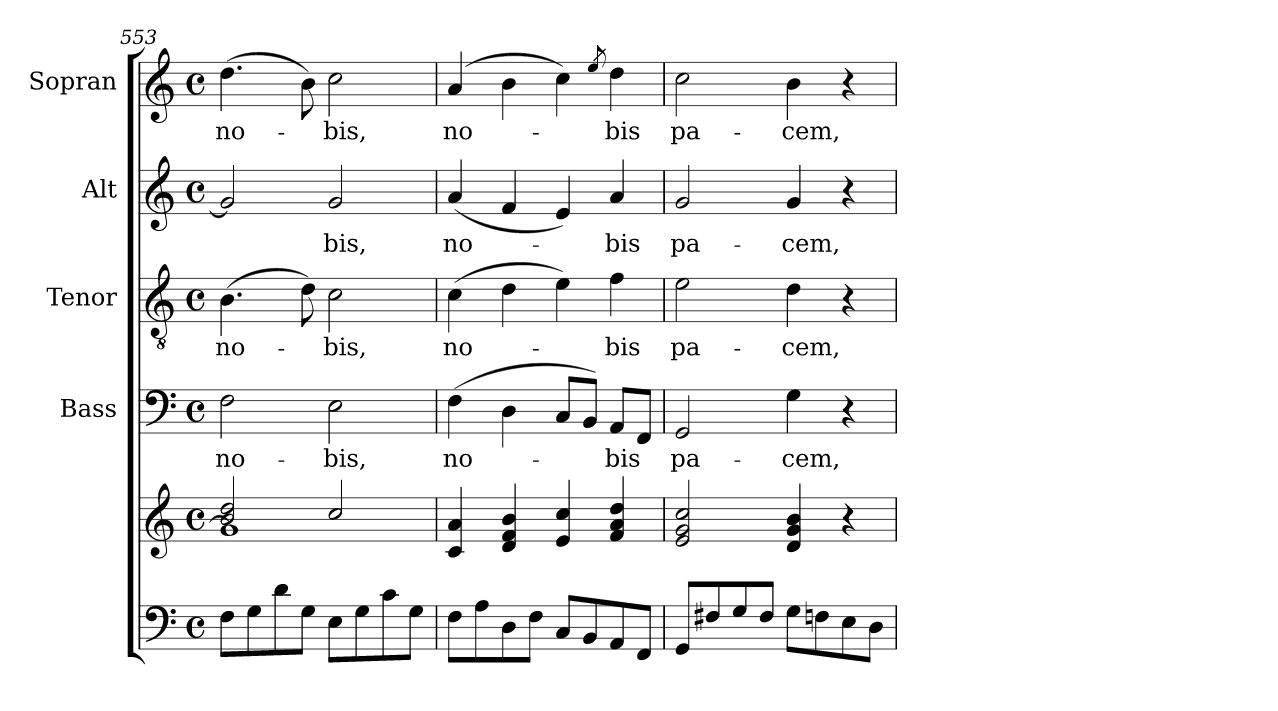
**kern	**kern	**kern	**text	**kern	**text	**kern	**text	**kern	**text
*part5	*part5	*part4	*part4	*part3	*part3	*part2	*part2	*part1	*part1
*staff6	*staff5	*staff4	*staff4	*staff3	*staff3	*staff2	*staff2	*staff1	*staff1
*	*	*I"Bass	*	*I"Tenor	*	*I"Alt	*	*I"Sopran	*
*	*	*I'B.	*	*I'T.	*	*I'A.	*	*I'S.	*
!!LO:PB:g=z
*clefF4	*clefG2	*clefF4	*	*clefGv2	*	*clefG2	*	*clefG2	*
*k[]	*k[]	*k[]	*	*k[]	*	*k[]	*	*k[]	*
*C:	*C:	*C:	*	*C:	*	*C:	*	*C:	*
*M4/4	*M4/4	*M4/4	*	*M4/4	*	*M4/4	*	*M4/4	*
*met(c)	*met(c)	*met(c)	*	*met(c)	*	*met(c)	*	*met(c)	*
=553	=553	=553	=553	=553	=553	=553	=553	=553	=553
*	*^	*	*	*	*	*	*	*	*
!	!	!	!	!LO:LY:b	!	!LO:LY:b	!	!	!	!LO:LY:b
8F\L	2b/ 2dd/	1g]	2F\	no-	(>4.B\	no-	2g/]	.	(>4.dd\	no-
8G\	.	.	.	.	.	.	.	.	.	.
8d\	.	.	.	.	.	.	.	.	.	.
8G\J	.	.	.	.	8d\)	.	.	.	8b\)	.
!	!	!	!	!LO:LY:b	!	!LO:LY:b	!	!LO:LY:b	!	!LO:LY:b
8E\L	2cc/	.	2E\	-bis,	2c\	-bis,	2g/	-bis,	2cc\	-bis,
8G\	.	.	.	.	.	.	.	.	.	.
8c\	.	.	.	.	.	.	.	.	.	.
8G\J	.	.	.	.	.	.	.	.	.	.
*	*v	*v	*	*	*	*	*	*	*	*
=554	=554	=554	=554	=554	=554	=554	=554	=554	=554
!	!	!	!LO:LY:b	!	!LO:LY:b	!	!LO:LY:b	!	!LO:LY:b
8F\L	4c/ 4a/	(>4F\	no-	(>4c\	no-	(<4a/	no-	(4a/	no-
8A\	.	.	.	.	.	.	.	.	.
8D\	4d/ 4f/ 4b/	4D\	.	4d\	.	4f/	.	4b\	.
8F\J	.	.	.	.	.	.	.	.	.
8C/L	4e/ 4cc/	8C/L	.	4e\)	.	4e/)	.	4cc\)	.
8BB/	.	8BB/J)	.	.	.	.	.	.	.
.	.	.	.	.	.	.	.	8qee/	.
!	!	!	!LO:LY:b	!	!LO:LY:b	!	!LO:LY:b	!	!LO:LY:b
8AA/	4f/ 4a/ 4dd/	8AA/L	-bis	4f\	-bis	4a/	-bis	4dd\	-bis
8FF/J	.	8FF/J	.	.	.	.	.	.	.
=555	=555	=555	=555	=555	=555	=555	=555	=555	=555
!	!	!	!LO:LY:b	!	!LO:LY:b	!	!LO:LY:b	!	!LO:LY:b
8GG/L	2e/ 2g/ 2cc/	2GG/	pa-	2e\	pa-	2g/	pa-	2cc\	pa-
8F#X/	.	.	.	.	.	.	.	.	.
8G/	.	.	.	.	.	.	.	.	.
8F#/J	.	.	.	.	.	.	.	.	.
!	!	!	!LO:LY:b	!	!LO:LY:b	!	!LO:LY:b	!	!LO:LY:b
8G\L	4d/ 4g/ 4b/	4G\	-cem,	4d\	-cem,	4g/	-cem,	4b\	-cem,
8Fn\	.	.	.	.	.	.	.	.	.
8E\	4r	4r	.	4r	.	4r	.	4r	.
8D\J	.	.	.	.	.	.	.	.	.
=	=	=	=	=	=	=	=	=	=
*-	*-	*-	*-	*-	*-	*-	*-	*-	*-
